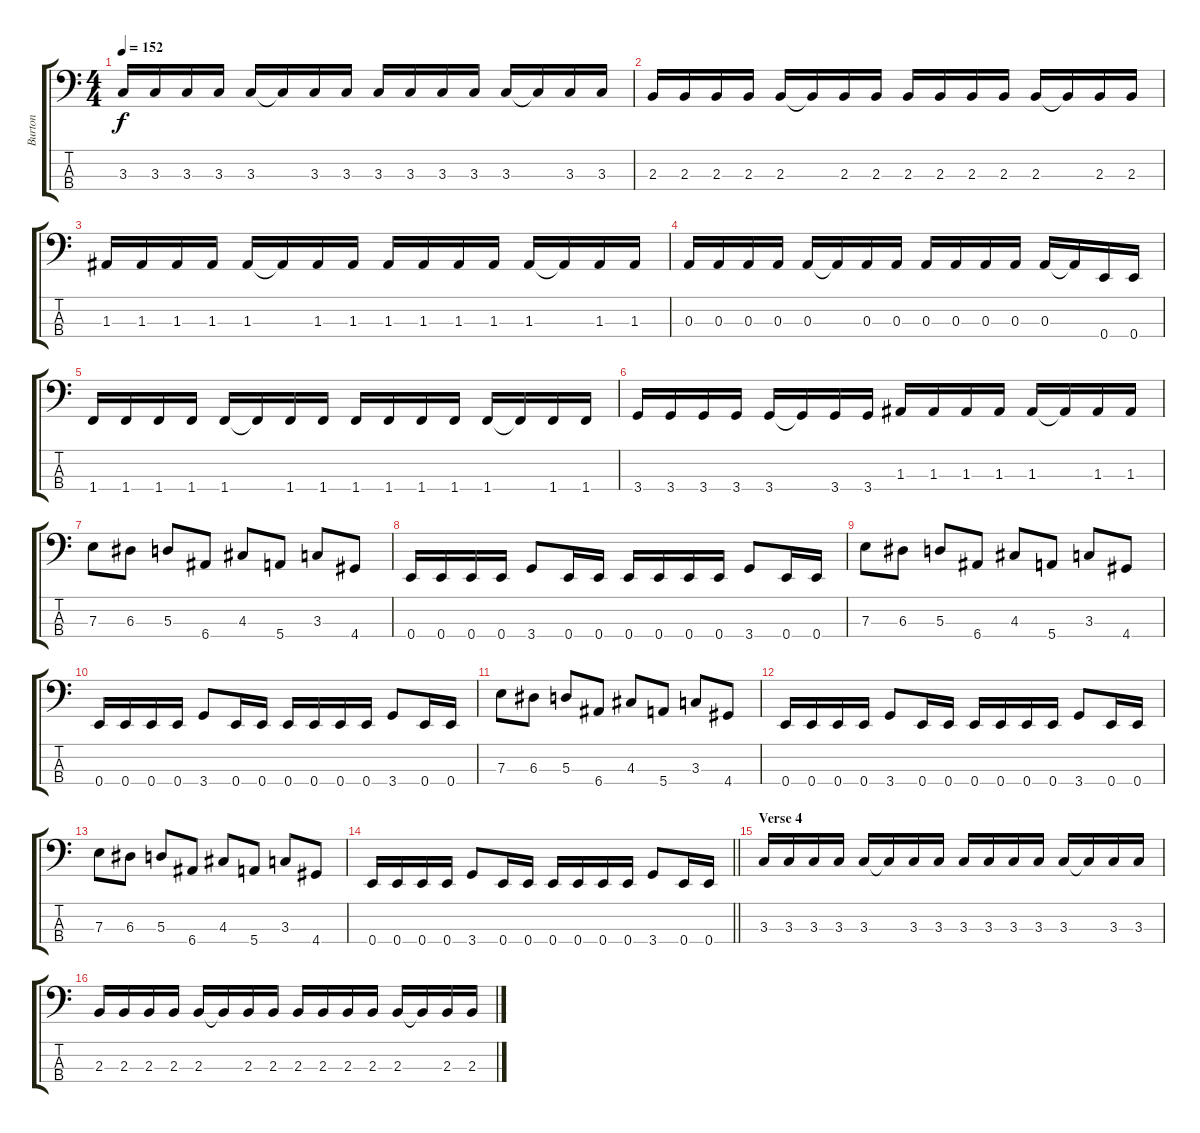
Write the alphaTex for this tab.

\track ("Burton" "Burton") {instrument electricbassfinger}
\staff {score tabs}
\tuning (G2 D2 A1 E1) {hide}
\ts (4 4)
\tempo 152
\clef f4
\ks c
3.3.16{dy f} 3.3.16 3.3.16 3.3.16 3.3.16 3.3{t}.16 3.3.16 3.3.16 3.3.16 3.3.16 3.3.16 3.3.16 3.3.16 3.3{t}.16 3.3.16 3.3.16 |
2.3.16 2.3.16 2.3.16 2.3.16 2.3.16 2.3{t}.16 2.3.16 2.3.16 2.3.16 2.3.16 2.3.16 2.3.16 2.3.16 2.3{t}.16 2.3.16 2.3.16 |
1.3.16 1.3.16 1.3.16 1.3.16 1.3.16 1.3{t}.16 1.3.16 1.3.16 1.3.16 1.3.16 1.3.16 1.3.16 1.3.16 1.3{t}.16 1.3.16 1.3.16 |
0.3.16 0.3.16 0.3.16 0.3.16 0.3.16 0.3{t}.16 0.3.16 0.3.16 0.3.16 0.3.16 0.3.16 0.3.16 0.3.16 0.3{t}.16 0.4.16 0.4.16 |
1.4.16 1.4.16 1.4.16 1.4.16 1.4.16 1.4{t}.16 1.4.16 1.4.16 1.4.16 1.4.16 1.4.16 1.4.16 1.4.16 1.4{t}.16 1.4.16 1.4.16 |
3.4.16 3.4.16 3.4.16 3.4.16 3.4.16 3.4{t}.16 3.4.16 3.4.16 1.3.16 1.3.16 1.3.16 1.3.16 1.3.16 1.3{t}.16 1.3.16 1.3.16 |
7.3.8 6.3.8 5.3.8 6.4.8 4.3.8 5.4.8 3.3.8 4.4.8 |
0.4.16 0.4.16 0.4.16 0.4.16 3.4.8 0.4.16 0.4.16 0.4.16 0.4.16 0.4.16 0.4.16 3.4.8 0.4.16 0.4.16 |
7.3.8 6.3.8 5.3.8 6.4.8 4.3.8 5.4.8 3.3.8 4.4.8 |
0.4.16 0.4.16 0.4.16 0.4.16 3.4.8 0.4.16 0.4.16 0.4.16 0.4.16 0.4.16 0.4.16 3.4.8 0.4.16 0.4.16 |
7.3.8 6.3.8 5.3.8 6.4.8 4.3.8 5.4.8 3.3.8 4.4.8 |
0.4.16 0.4.16 0.4.16 0.4.16 3.4.8 0.4.16 0.4.16 0.4.16 0.4.16 0.4.16 0.4.16 3.4.8 0.4.16 0.4.16 |
7.3.8 6.3.8 5.3.8 6.4.8 4.3.8 5.4.8 3.3.8 4.4.8 |
\barLineRight lightlight
0.4.16 0.4.16 0.4.16 0.4.16 3.4.8 0.4.16 0.4.16 0.4.16 0.4.16 0.4.16 0.4.16 3.4.8 0.4.16 0.4.16 |
\section ("" "Verse 4")
3.3.16 3.3.16 3.3.16 3.3.16 3.3.16 3.3{t}.16 3.3.16 3.3.16 3.3.16 3.3.16 3.3.16 3.3.16 3.3.16 3.3{t}.16 3.3.16 3.3.16 |
2.3.16 2.3.16 2.3.16 2.3.16 2.3.16 2.3{t}.16 2.3.16 2.3.16 2.3.16 2.3.16 2.3.16 2.3.16 2.3.16 2.3{t}.16 2.3.16 2.3.16
